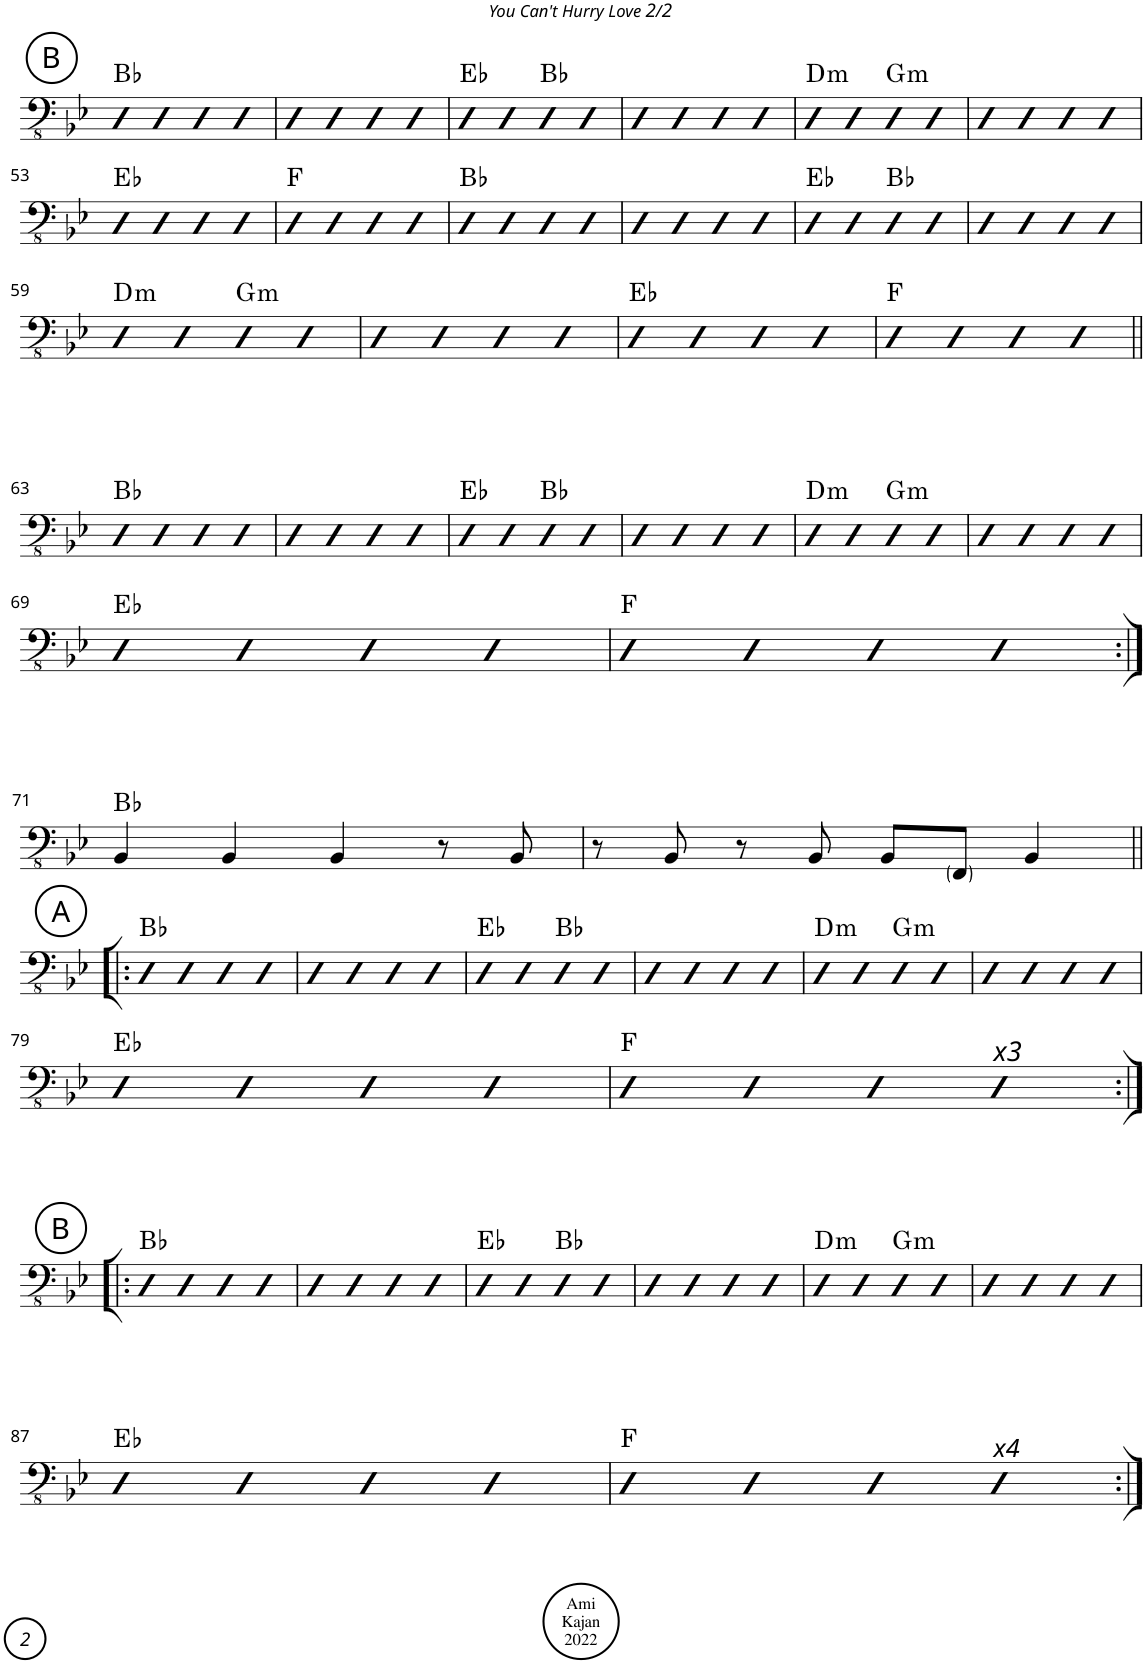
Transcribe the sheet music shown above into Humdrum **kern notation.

**kern	**harte
*part1	*part1
*staff1	*
*I"Acoustic Bass	*
*I'Bass	*
!!LO:PB:g=z
*clefFv4	*
*k[b-e-]	*
*M4/4	*
*met(c)	*
!!LO:REH:place=s1:a:cj:enc=circle:fs=14:t=B
=47	=47
4DD	Bb:maj
4DD	.
4DD	.
4DD	.
=48	=48
4DD	.
4DD	.
4DD	.
4DD	.
=49	=49
4DD	Eb:maj
4DD	.
4DD	Bb:maj
4DD	.
=50	=50
4DD	.
4DD	.
4DD	.
4DD	.
=51	=51
!	!LO:H:kt=m
4DD	D:min
4DD	.
!	!LO:H:kt=m
4DD	G:min
4DD	.
=52	=52
4DD	.
4DD	.
4DD	.
4DD	.
!!LO:LB:g=z
=53	=53
4DD	Eb:maj
4DD	.
4DD	.
4DD	.
=54	=54
4DD	F:maj
4DD	.
4DD	.
4DD	.
=55	=55
4DD	Bb:maj
4DD	.
4DD	.
4DD	.
=56	=56
4DD	.
4DD	.
4DD	.
4DD	.
=57	=57
4DD	Eb:maj
4DD	.
4DD	Bb:maj
4DD	.
=58	=58
4DD	.
4DD	.
4DD	.
4DD	.
!!LO:LB:g=z
=59	=59
!	!LO:H:kt=m
4DD	D:min
4DD	.
!	!LO:H:kt=m
4DD	G:min
4DD	.
=60	=60
4DD	.
4DD	.
4DD	.
4DD	.
=61	=61
4DD	Eb:maj
4DD	.
4DD	.
4DD	.
=62	=62
4DD	F:maj
4DD	.
4DD	.
4DD	.
!!LO:LB:g=z
=63||	=63||
4DD	Bb:maj
4DD	.
4DD	.
4DD	.
=64	=64
4DD	.
4DD	.
4DD	.
4DD	.
=65	=65
4DD	Eb:maj
4DD	.
4DD	Bb:maj
4DD	.
=66	=66
4DD	.
4DD	.
4DD	.
4DD	.
=67	=67
!	!LO:H:kt=m
4DD	D:min
4DD	.
!	!LO:H:kt=m
4DD	G:min
4DD	.
=68	=68
4DD	.
4DD	.
4DD	.
4DD	.
!!LO:LB:g=z
=69	=69
4DD	Eb:maj
4DD	.
4DD	.
4DD	.
=70	=70
4DD	F:maj
4DD	.
4DD	.
4DD	.
!!LO:LB:g=z
=71:|!	=71:|!
4BBB-/	Bb:maj
4BBB-/	.
4BBB-/	.
8r	.
8BBB-/	.
=72	=72
8r	.
8BBB-/	.
8r	.
8BBB-/	.
8BBB-/L	.
8FFF/J	.
4BBB-/	.
!!LO:LB:g=z
!!LO:REH:place=s1:a:cj:enc=circle:fs=14:t=A
=73!|:	=73!|:
4DD	Bb:maj
4DD	.
4DD	.
4DD	.
=74	=74
4DD	.
4DD	.
4DD	.
4DD	.
=75	=75
4DD	Eb:maj
4DD	.
4DD	Bb:maj
4DD	.
=76	=76
4DD	.
4DD	.
4DD	.
4DD	.
=77	=77
!	!LO:H:kt=m
4DD	D:min
4DD	.
!	!LO:H:kt=m
4DD	G:min
4DD	.
=78	=78
4DD	.
4DD	.
4DD	.
4DD	.
!!LO:LB:g=z
=79	=79
4DD	Eb:maj
4DD	.
4DD	.
4DD	.
=80	=80
4DD	F:maj
4DD	.
4DD	.
!LO:TX:a:i:t=x3	!
4DD	.
!!LO:LB:g=z
!!LO:REH:place=s1:a:cj:enc=circle:fs=14:t=B
=81:|!|:	=81:|!|:
4DD	Bb:maj
4DD	.
4DD	.
4DD	.
=82	=82
4DD	.
4DD	.
4DD	.
4DD	.
=83	=83
4DD	Eb:maj
4DD	.
4DD	Bb:maj
4DD	.
=84	=84
4DD	.
4DD	.
4DD	.
4DD	.
=85	=85
!	!LO:H:kt=m
4DD	D:min
4DD	.
!	!LO:H:kt=m
4DD	G:min
4DD	.
=86	=86
4DD	.
4DD	.
4DD	.
4DD	.
!!LO:LB:g=z
=87	=87
4DD	Eb:maj
4DD	.
4DD	.
4DD	.
=88	=88
4DD	F:maj
4DD	.
4DD	.
!LO:TX:a:i:t=x4	!
4DD	.
=:|!	=:|!
*-	*-
